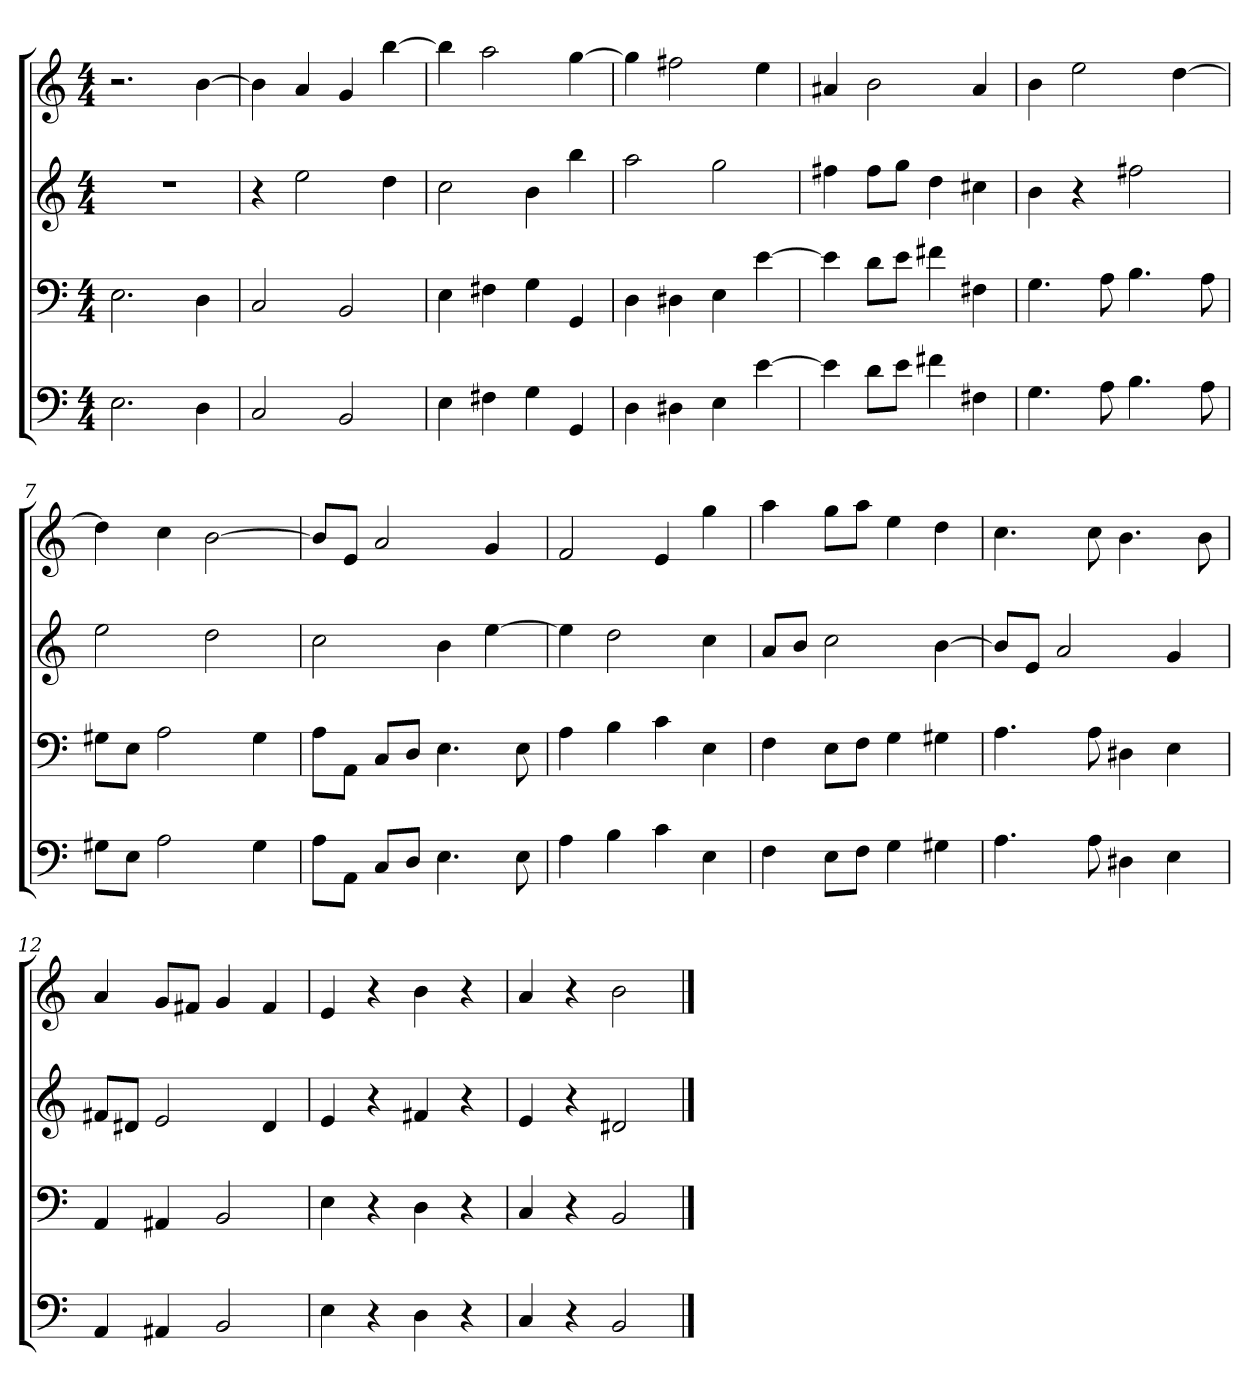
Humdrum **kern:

**kern	**kern	**kern	**kern
*part4	*part3	*part2	*part1
*staff4	*staff3	*staff2	*staff1
*k[]	*k[]	*k[]	*k[]
*a:	*a:	*a:	*a:
*M4/4	*M4/4	*M4/4	*M4/4
=1	=1	=1	=1
2.E	2.E	1r	2.r
4D	4D	.	[4b
=2	=2	=2	=2
2C	2C	4r	4b]
.	.	2ee	4a
2BB	2BB	.	4g
.	.	4dd	[4bb
=3	=3	=3	=3
4E	4E	2cc	4bb]
4F#X	4F#X	.	2aa
4G	4G	4b	.
4GG	4GG	4bb	[4gg
=4	=4	=4	=4
4D	4D	2aa	4gg]
4D#X	4D#X	.	2ff#X
4E	4E	2gg	.
[4e	[4e	.	4ee
=5	=5	=5	=5
4e]	4e]	4ff#X	4a#X
8dL	8dL	8ff#L	2b
8eJ	8eJ	8ggJ	.
4f#X	4f#X	4dd	.
4F#X	4F#X	4cc#X	4a#
=6	=6	=6	=6
4.G	4.G	4b	4b
.	.	4r	2ee
8A	8A	.	.
4.B	4.B	2ff#X	.
.	.	.	[4dd
8A	8A	.	.
=7	=7	=7	=7
8G#XL	8G#XL	2ee	4dd]
8EJ	8EJ	.	.
2A	2A	.	4cc
.	.	2dd	[2b
4G#	4G#	.	.
=8	=8	=8	=8
8AL	8AL	2cc	8bL]
8AAJ	8AAJ	.	8eJ
8CL	8CL	.	2a
8DJ	8DJ	.	.
4.E	4.E	4b	.
.	.	[4ee	4g
8E	8E	.	.
=9	=9	=9	=9
4A	4A	4ee]	2f
4B	4B	2dd	.
4c	4c	.	4e
4E	4E	4cc	4gg
=10	=10	=10	=10
4F	4F	8aL	4aa
.	.	8bJ	.
8EL	8EL	2cc	8ggL
8FJ	8FJ	.	8aaJ
4G	4G	.	4ee
4G#X	4G#X	[4b	4dd
=11	=11	=11	=11
4.A	4.A	8bL]	4.cc
.	.	8eJ	.
.	.	2a	.
8A	8A	.	8cc
4D#X	4D#X	.	4.b
4E	4E	4g	.
.	.	.	8b
=12	=12	=12	=12
4AA	4AA	8f#XL	4a
.	.	8d#XJ	.
4AA#X	4AA#X	2e	8gL
.	.	.	8f#XJ
2BB	2BB	.	4g
.	.	4d#	4f#
=13	=13	=13	=13
4E	4E	4e	4e
4r	4r	4r	4r
4D	4D	4f#X	4b
4r	4r	4r	4r
=14	=14	=14	=14
4C	4C	4e	4a
4r	4r	4r	4r
2BB	2BB	2d#X	2b
==	==	==	==
*-	*-	*-	*-
